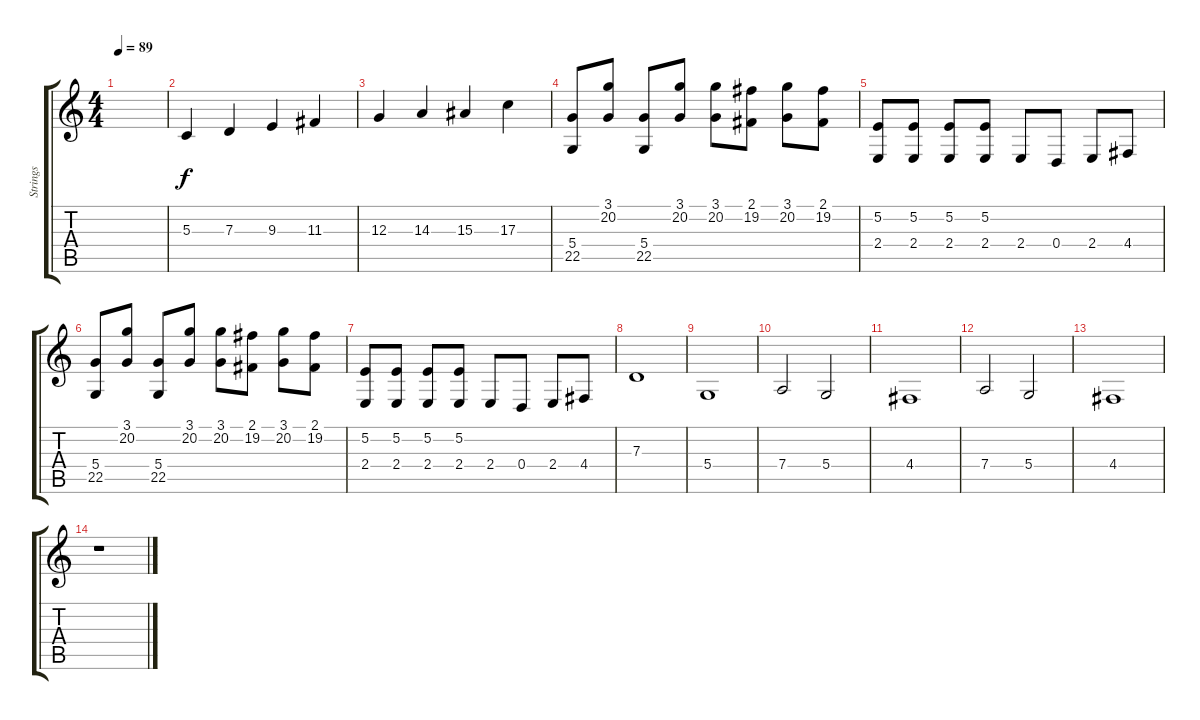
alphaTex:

\track ("Strings" "Strings") {instrument stringensemble1}
\staff {score tabs}
\tuning (E4 B3 G3 D3 A2 E2) {hide}
\ts (4 4)
\tempo 89
\clef g2
\ks c
|
5.3.4 7.3.4 9.3.4 11.3.4 |
12.3.4 14.3.4 15.3.4 17.3.4 |
(5.4 22.5).8 (3.1 20.2).8 (5.4 22.5).8 (3.1 20.2).8 (3.1 20.2).8 (2.1 19.2).8 (3.1 20.2).8 (2.1 19.2).8 |
(5.2 2.4).8 (5.2 2.4).8 (5.2 2.4).8 (5.2 2.4).8 2.4.8 0.4.8 2.4.8 4.4.8 |
(5.4 22.5).8 (3.1 20.2).8 (5.4 22.5).8 (3.1 20.2).8 (3.1 20.2).8 (2.1 19.2).8 (3.1 20.2).8 (2.1 19.2).8 |
(5.2 2.4).8 (5.2 2.4).8 (5.2 2.4).8 (5.2 2.4).8 2.4.8 0.4.8 2.4.8 4.4.8 |
7.3.1 |
5.4.1 |
7.4.2 5.4.2 |
4.4.1 |
7.4.2 5.4.2 |
4.4.1 |
r.1
